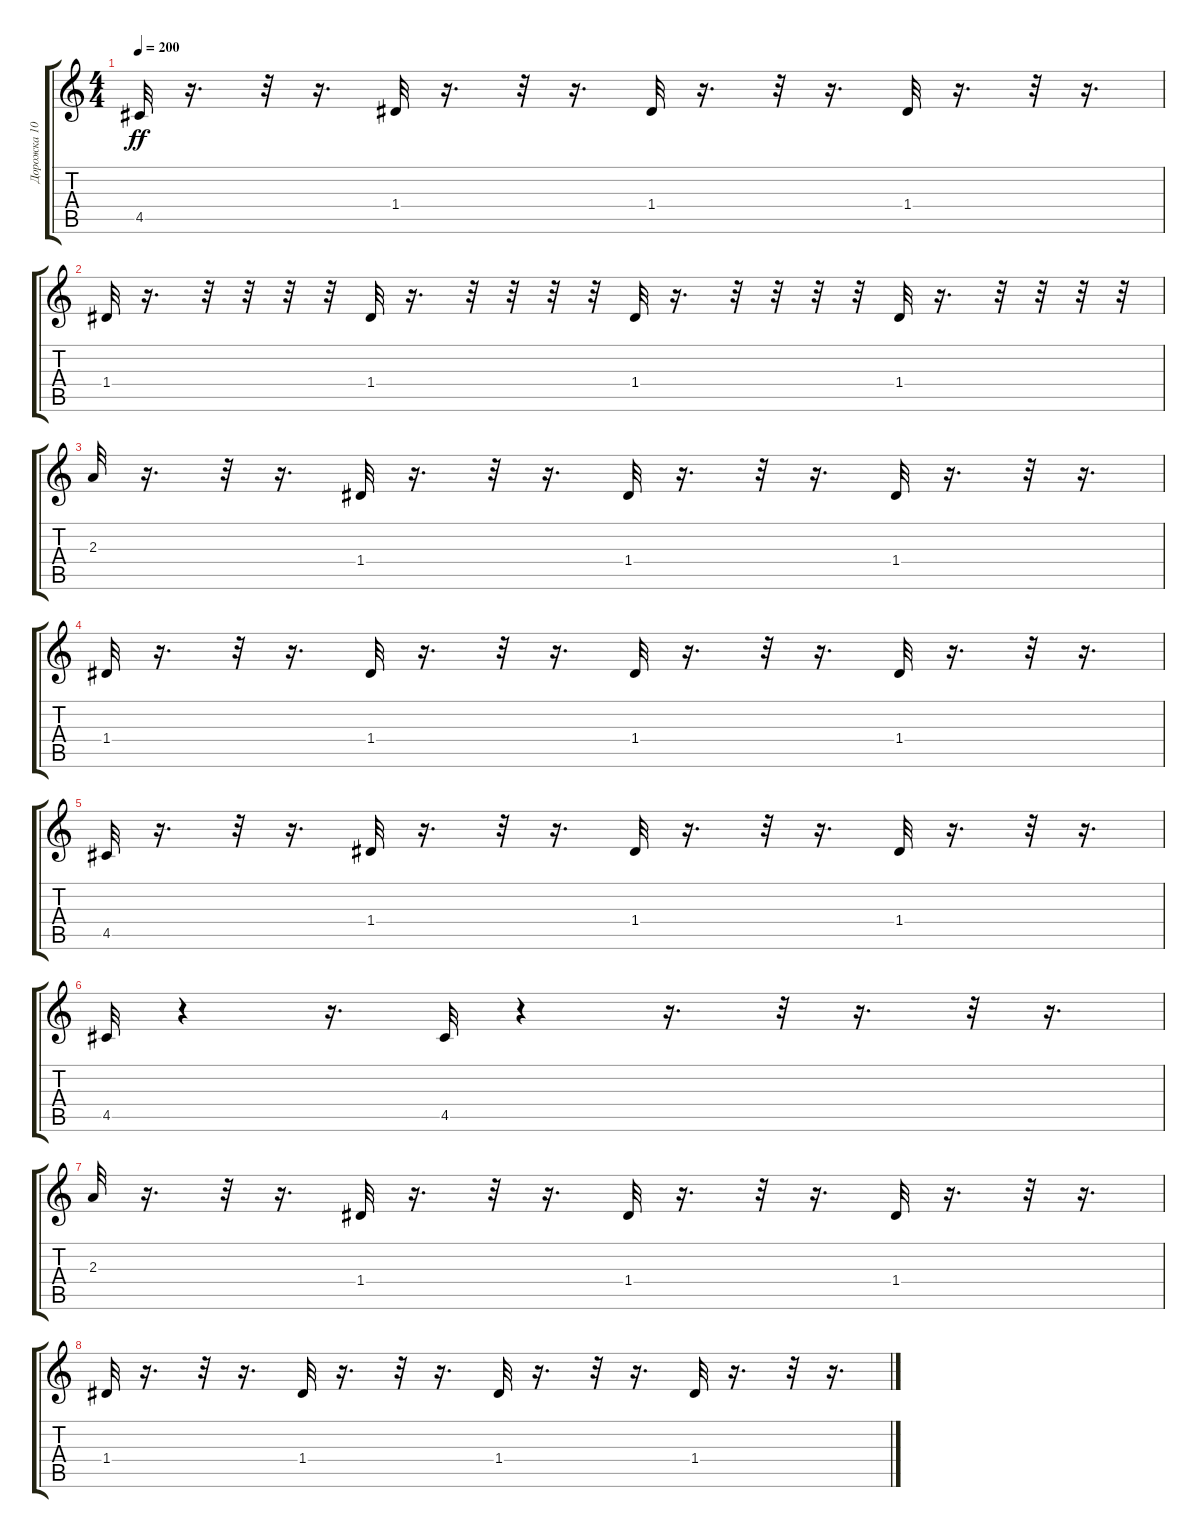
\track ("Дорожка 10" "Дорожка 10") {instrument acousticguitarnylon}
\staff {score tabs}
\tuning (E4 B3 G3 D3 A2 E2) {hide}
\ts (4 4)
\tempo 200
\clef g2
\ks c
4.5.32{dy ff} r.16{d} r.32 r.16{d} 1.4.32 r.16{d} r.32 r.16{d} 1.4.32 r.16{d} r.32 r.16{d} 1.4.32 r.16{d} r.32 r.16{d} |
1.4.32 r.16{d} r.32 r.32 r.32 r.32 1.4.32 r.16{d} r.32 r.32 r.32 r.32 1.4.32 r.16{d} r.32 r.32 r.32 r.32 1.4.32 r.16{d} r.32 r.32 r.32 r.32 |
2.3.32 r.16{d} r.32 r.16{d} 1.4.32 r.16{d} r.32 r.16{d} 1.4.32 r.16{d} r.32 r.16{d} 1.4.32 r.16{d} r.32 r.16{d} |
1.4.32 r.16{d} r.32 r.16{d} 1.4.32 r.16{d} r.32 r.16{d} 1.4.32 r.16{d} r.32 r.16{d} 1.4.32 r.16{d} r.32 r.16{d} |
4.5.32 r.16{d} r.32 r.16{d} 1.4.32 r.16{d} r.32 r.16{d} 1.4.32 r.16{d} r.32 r.16{d} 1.4.32 r.16{d} r.32 r.16{d} |
4.5.32 r.4 r.16{d} 4.5.32 r.4 r.16{d} r.32 r.16{d} r.32 r.16{d} |
2.3.32 r.16{d} r.32 r.16{d} 1.4.32 r.16{d} r.32 r.16{d} 1.4.32 r.16{d} r.32 r.16{d} 1.4.32 r.16{d} r.32 r.16{d} |
1.4.32 r.16{d} r.32 r.16{d} 1.4.32 r.16{d} r.32 r.16{d} 1.4.32 r.16{d} r.32 r.16{d} 1.4.32 r.16{d} r.32 r.16{d}
